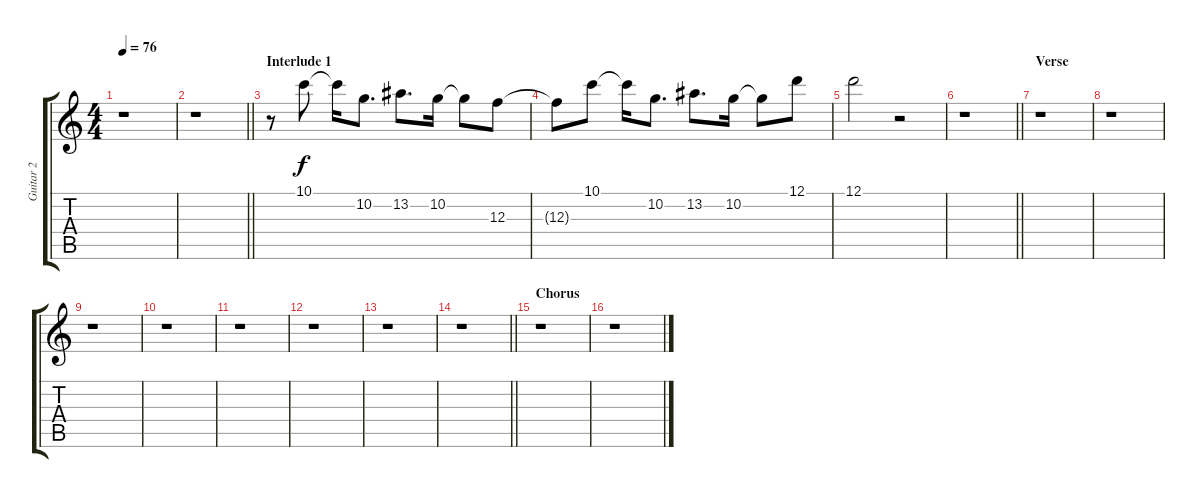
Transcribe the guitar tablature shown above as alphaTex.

\track ("Guitar 2" "Guitar 2") {instrument overdrivenguitar}
\staff {score tabs}
\tuning (D4 A3 F3 C3 G2 C2) {hide}
\ts (4 4)
\tempo 76
\clef g2
\ks c
r.1{dy mp} |
\barLineRight lightlight
r.1 |
\section ("" "Interlude 1")
r.8 10.1.8{dy f} 10.1{t}.16 10.2.8{d} 13.2.8{d} 10.2.16 10.2{t}.8 12.3.8 |
12.3{t}.8 10.1.8 10.1{t}.16 10.2.8{d} 13.2.8{d} 10.2.16 10.2{t}.8 12.1.8 |
12.1.2{volume 0} r.2 |
\barLineRight lightlight
r.1{volume 16} |
\section ("" "Verse")
r.1 |
r.1 |
r.1 |
r.1 |
r.1 |
r.1 |
r.1 |
\barLineRight lightlight
r.1 |
\section ("" "Chorus")
r.1 |
r.1
